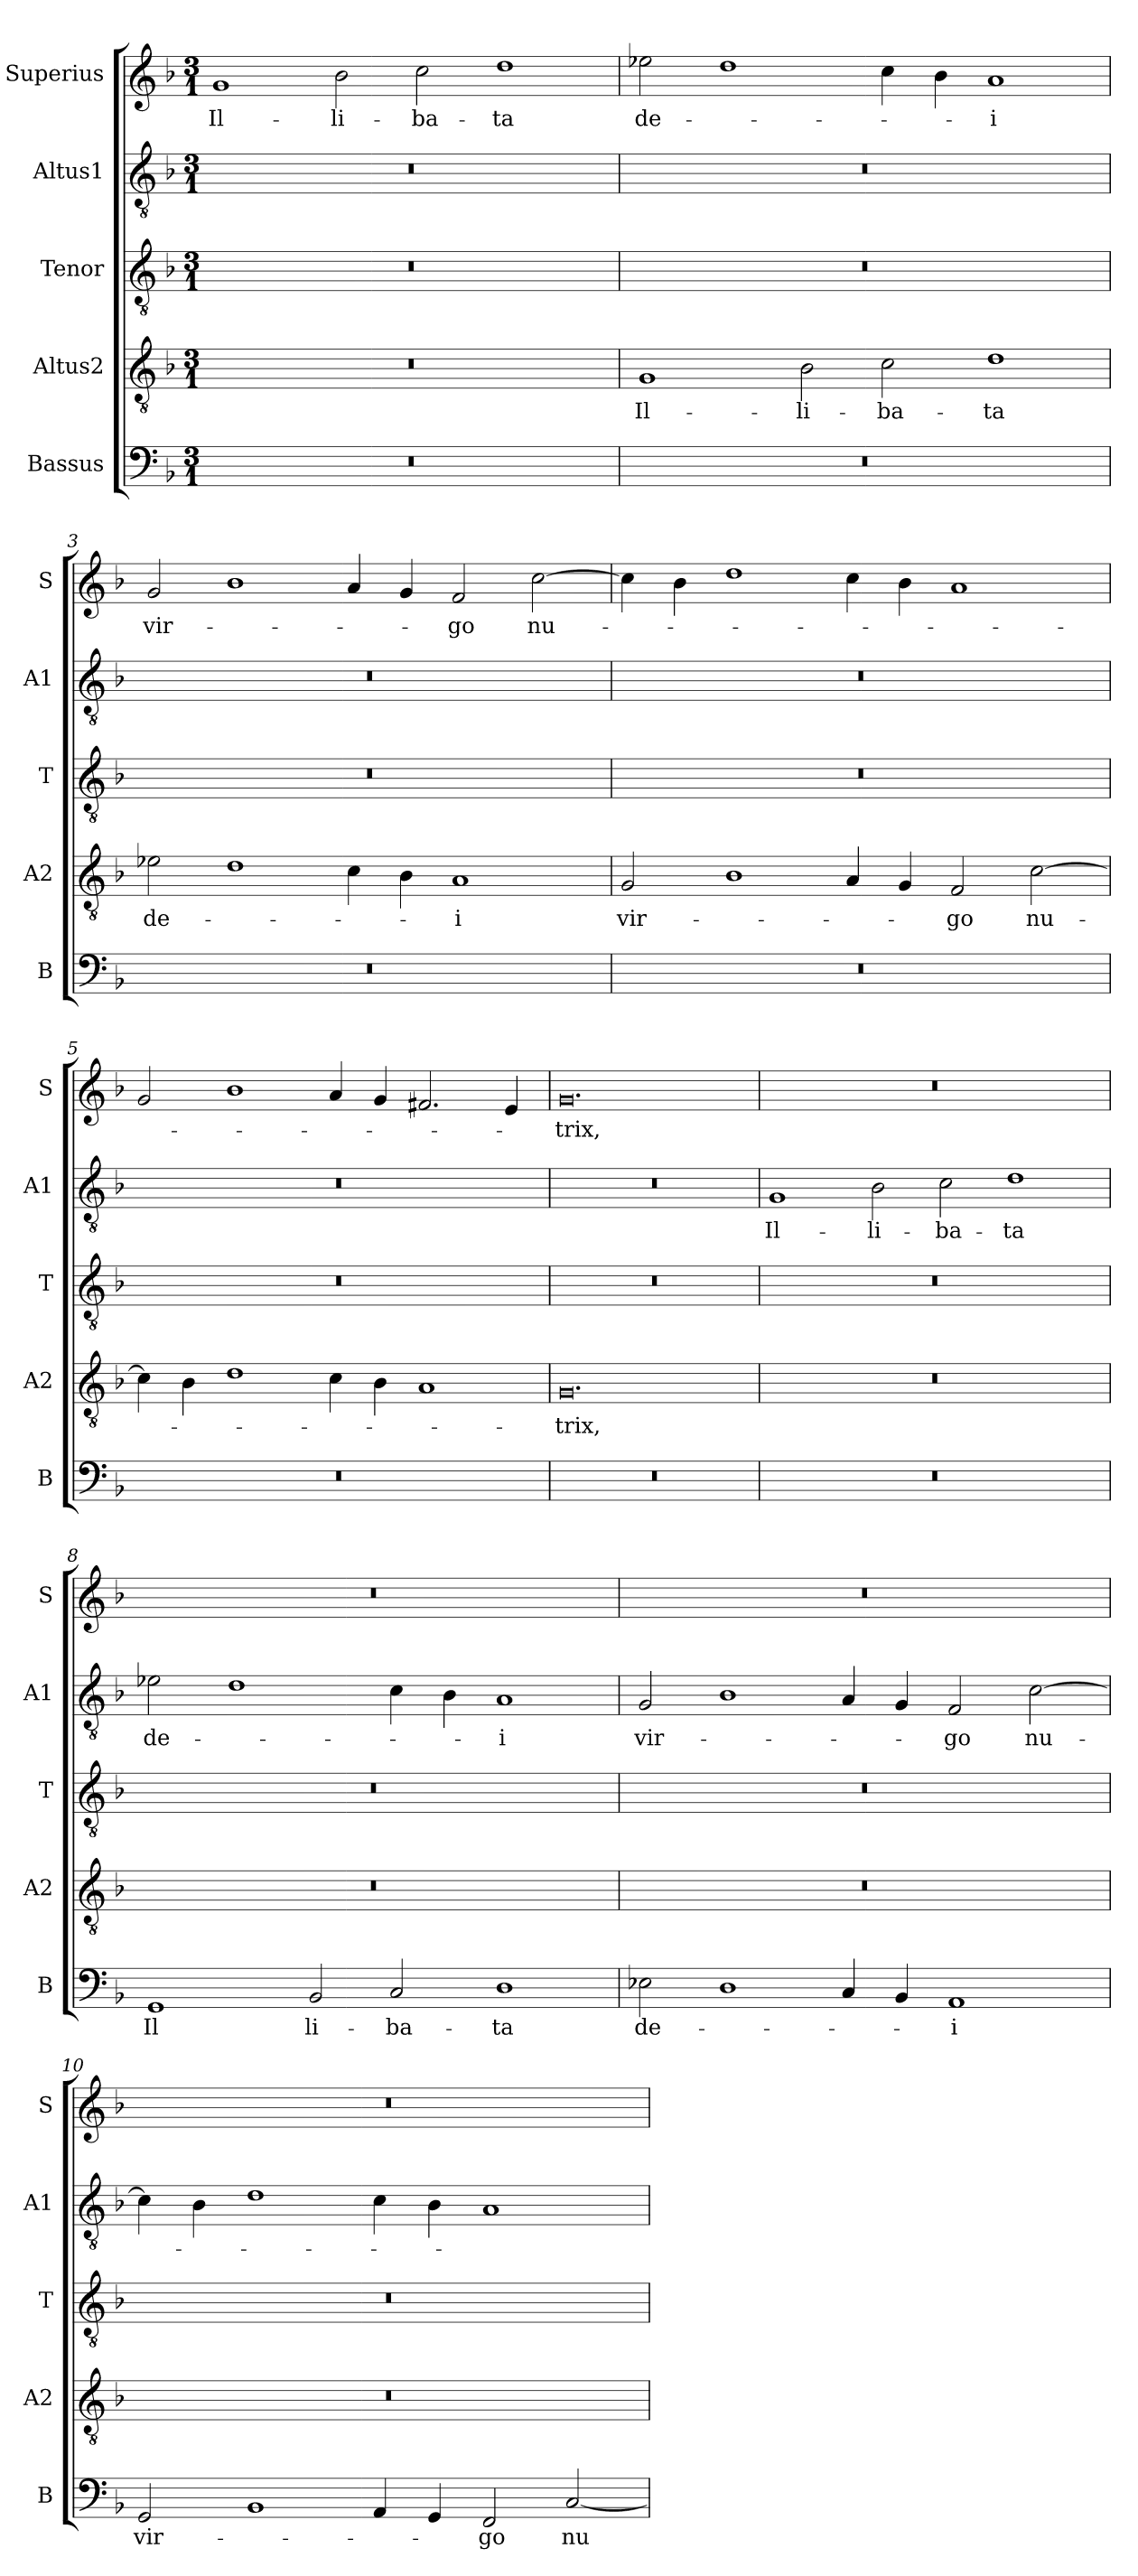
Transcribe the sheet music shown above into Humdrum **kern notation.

**kern	**text	**kern	**text	**kern	**kern	**text	**kern	**text
*part5	*part5	*part4	*part4	*part3	*part2	*part2	*part1	*part1
*staff5	*staff5	*staff4	*staff4	*staff3	*staff2	*staff2	*staff1	*staff1
*I"Bassus	*	*I"Altus2	*	*I"Tenor	*I"Altus1	*	*I"Superius	*
*I'B	*	*I'A2	*	*I'T	*I'A1	*	*I'S	*
*clefF4	*	*clefGv2	*	*clefGv2	*clefGv2	*	*clefG2	*
*k[b-]	*	*k[b-]	*	*k[b-]	*k[b-]	*	*k[b-]	*
*M3/1	*	*M3/1	*	*M3/1	*M3/1	*	*M3/1	*
=1	=1	=1	=1	=1	=1	=1	=1	=1
0.r	.	0.r	.	0.r	0.r	.	1g	Il-
.	.	.	.	.	.	.	2b-\	-li-
.	.	.	.	.	.	.	2cc\	-ba-
.	.	.	.	.	.	.	1dd	-ta
=2	=2	=2	=2	=2	=2	=2	=2	=2
0.r	.	1G	Il-	0.r	0.r	.	2ee-X\	de-
.	.	.	.	.	.	.	1dd	.
.	.	2B-\	-li-	.	.	.	.	.
.	.	2c\	-ba-	.	.	.	4cc\	.
.	.	.	.	.	.	.	4b-\	.
.	.	1d	-ta	.	.	.	1a	-i
=3	=3	=3	=3	=3	=3	=3	=3	=3
0.r	.	2e-X\	de-	0.r	0.r	.	2g/	vir-
.	.	1d	.	.	.	.	1b-	.
.	.	4c\	.	.	.	.	4a/	.
.	.	4B-\	.	.	.	.	4g/	.
.	.	1A	-i	.	.	.	2f/	-go
.	.	.	.	.	.	.	[2cc\	nu-
=4	=4	=4	=4	=4	=4	=4	=4	=4
0.r	.	2G/	vir-	0.r	0.r	.	4cc\]	.
.	.	.	.	.	.	.	4b-\	.
.	.	1B-	.	.	.	.	1dd	.
.	.	4A/	.	.	.	.	4cc\	.
.	.	4G/	.	.	.	.	4b-\	.
.	.	2F/	-go	.	.	.	1a	.
.	.	[2c\	nu-	.	.	.	.	.
=5	=5	=5	=5	=5	=5	=5	=5	=5
0.r	.	4c\]	.	0.r	0.r	.	2g/	.
.	.	4B-\	.	.	.	.	.	.
.	.	1d	.	.	.	.	1b-	.
.	.	4c\	.	.	.	.	4a/	.
.	.	4B-\	.	.	.	.	4g/	.
.	.	1A	.	.	.	.	2.f#X/	.
.	.	.	.	.	.	.	4e/	.
=6	=6	=6	=6	=6	=6	=6	=6	=6
0.r	.	0.G	-trix,	0.r	0.r	.	0.g	-trix,
=7	=7	=7	=7	=7	=7	=7	=7	=7
0.r	.	0.r	.	0.r	1G	Il-	0.r	.
.	.	.	.	.	2B-\	-li-	.	.
.	.	.	.	.	2c\	-ba-	.	.
.	.	.	.	.	1d	-ta	.	.
=8	=8	=8	=8	=8	=8	=8	=8	=8
1GG	Il	0.r	.	0.r	2e-X\	de-	0.r	.
.	.	.	.	.	1d	.	.	.
2BB-/	-li-	.	.	.	.	.	.	.
2C/	-ba-	.	.	.	4c\	.	.	.
.	.	.	.	.	4B-\	.	.	.
1D	-ta	.	.	.	1A	-i	.	.
=9	=9	=9	=9	=9	=9	=9	=9	=9
2E-X\	de-	0.r	.	0.r	2G/	vir-	0.r	.
1D	.	.	.	.	1B-	.	.	.
4C/	.	.	.	.	4A/	.	.	.
4BB-/	.	.	.	.	4G/	.	.	.
1AA	-i	.	.	.	2F/	-go	.	.
.	.	.	.	.	[2c\	nu-	.	.
=10	=10	=10	=10	=10	=10	=10	=10	=10
2GG/	vir-	0.r	.	0.r	4c\]	.	0.r	.
.	.	.	.	.	4B-\	.	.	.
1BB-	.	.	.	.	1d	.	.	.
4AA/	.	.	.	.	4c\	.	.	.
4GG/	.	.	.	.	4B-\	.	.	.
2FF/	-go	.	.	.	1A	.	.	.
[2C/	nu-	.	.	.	.	.	.	.
=	=	=	=	=	=	=	=	=
*-	*-	*-	*-	*-	*-	*-	*-	*-
